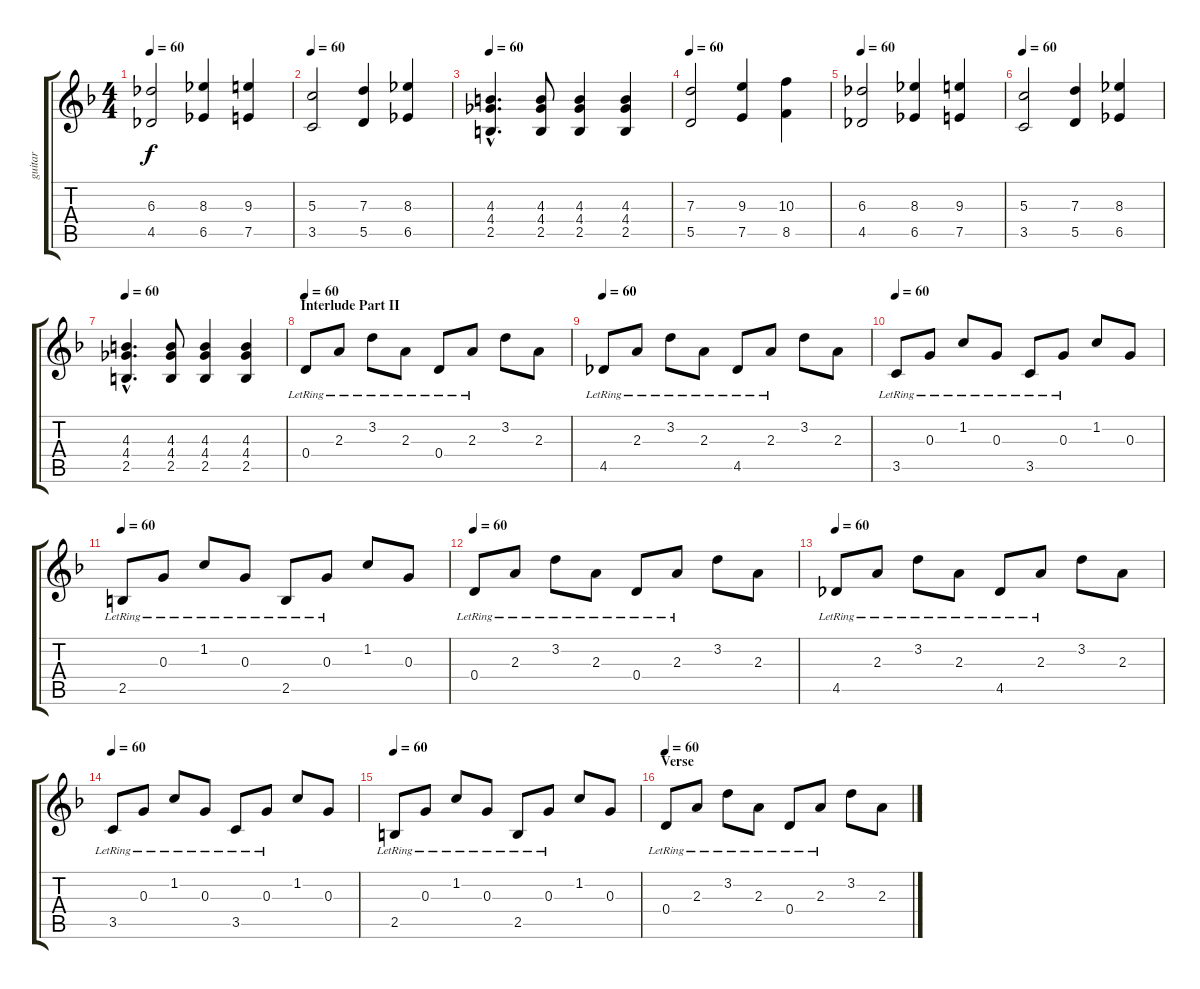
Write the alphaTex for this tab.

\track ("guitar " "guitar ") {instrument overdrivenguitar}
\staff {score tabs}
\tuning (E4 B3 G3 D3 A2 E2) {hide}
\ts (4 4)
\tempo 60
\clef g2
\ks dminor
(6.3 4.5).2{dy f} (8.3 6.5).4 (9.3 7.5).4 |
\tempo 60
(5.3 3.5).2 (7.3 5.5).4 (8.3 6.5).4 |
\tempo 60
(4.3{hac} 4.4{hac} 2.5{hac}).4{d} (4.3 4.4 2.5).8 (4.3 4.4 2.5).4 (4.3 4.4 2.5).4 |
\tempo 60
(7.3 5.5).2 (9.3 7.5).4 (10.3 8.5).4 |
\tempo 60
(6.3 4.5).2 (8.3 6.5).4 (9.3 7.5).4 |
\tempo 60
(5.3 3.5).2 (7.3 5.5).4 (8.3 6.5).4 |
\tempo 60
(4.3{hac} 4.4{hac} 2.5{hac}).4{d} (4.3 4.4 2.5).8 (4.3 4.4 2.5).4 (4.3 4.4 2.5).4 |
\section ("" "Interlude Part II")
\tempo 60
0.4{lr}.8 2.3{lr}.8 3.2{lr}.8 2.3{lr}.8 0.4{lr}.8 2.3{lr}.8 3.2.8 2.3.8 |
\tempo 60
4.5{lr}.8 2.3{lr}.8 3.2{lr}.8 2.3{lr}.8 4.5{lr}.8 2.3{lr}.8 3.2.8 2.3.8 |
\tempo 60
3.5{lr}.8 0.3{lr}.8 1.2{lr}.8 0.3{lr}.8 3.5{lr}.8 0.3{lr}.8 1.2.8 0.3.8 |
\tempo 60
2.5{lr}.8 0.3{lr}.8 1.2{lr}.8 0.3{lr}.8 2.5{lr}.8 0.3{lr}.8 1.2.8 0.3.8 |
\tempo 60
0.4{lr}.8 2.3{lr}.8 3.2{lr}.8 2.3{lr}.8 0.4{lr}.8 2.3{lr}.8 3.2.8 2.3.8 |
\tempo 60
4.5{lr}.8 2.3{lr}.8 3.2{lr}.8 2.3{lr}.8 4.5{lr}.8 2.3{lr}.8 3.2.8 2.3.8 |
\tempo 60
3.5{lr}.8 0.3{lr}.8 1.2{lr}.8 0.3{lr}.8 3.5{lr}.8 0.3{lr}.8 1.2.8 0.3.8 |
\tempo 60
2.5{lr}.8 0.3{lr}.8 1.2{lr}.8 0.3{lr}.8 2.5{lr}.8 0.3{lr}.8 1.2.8 0.3.8 |
\section ("" "Verse ")
\tempo 60
0.4{lr}.8 2.3{lr}.8 3.2{lr}.8 2.3{lr}.8 0.4{lr}.8 2.3{lr}.8 3.2.8 2.3.8
